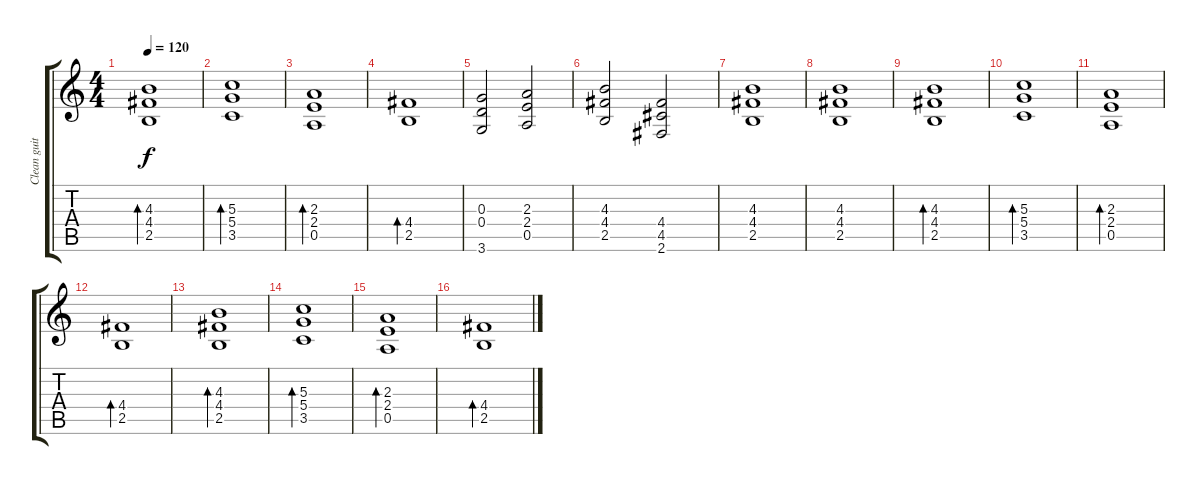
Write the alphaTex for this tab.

\track ("Clean guitar" "Clean guit") {instrument electricguitarclean}
\staff {score tabs}
\tuning (E4 B3 G3 D3 A2 E2) {hide}
\ts (4 4)
\tempo 120
\clef g2
\ks c
(4.3 4.4 2.5).1{bd 60 dy f} |
(5.3 5.4 3.5).1{bd 60} |
(2.3 2.4 0.5).1{bd 60} |
(4.4 2.5).1{bd 60} |
(0.3 0.4 3.6).2 (2.3 2.4 0.5).2 |
(4.3 4.4 2.5).2 (4.4 4.5 2.6).2 |
(4.3 4.4 2.5).1 |
(4.3 4.4 2.5).1 |
(4.3 4.4 2.5).1{bd 60} |
(5.3 5.4 3.5).1{bd 60} |
(2.3 2.4 0.5).1{bd 60} |
(4.4 2.5).1{bd 60} |
(4.3 4.4 2.5).1{bd 60} |
(5.3 5.4 3.5).1{bd 60} |
(2.3 2.4 0.5).1{bd 60} |
(4.4 2.5).1{bd 60}
